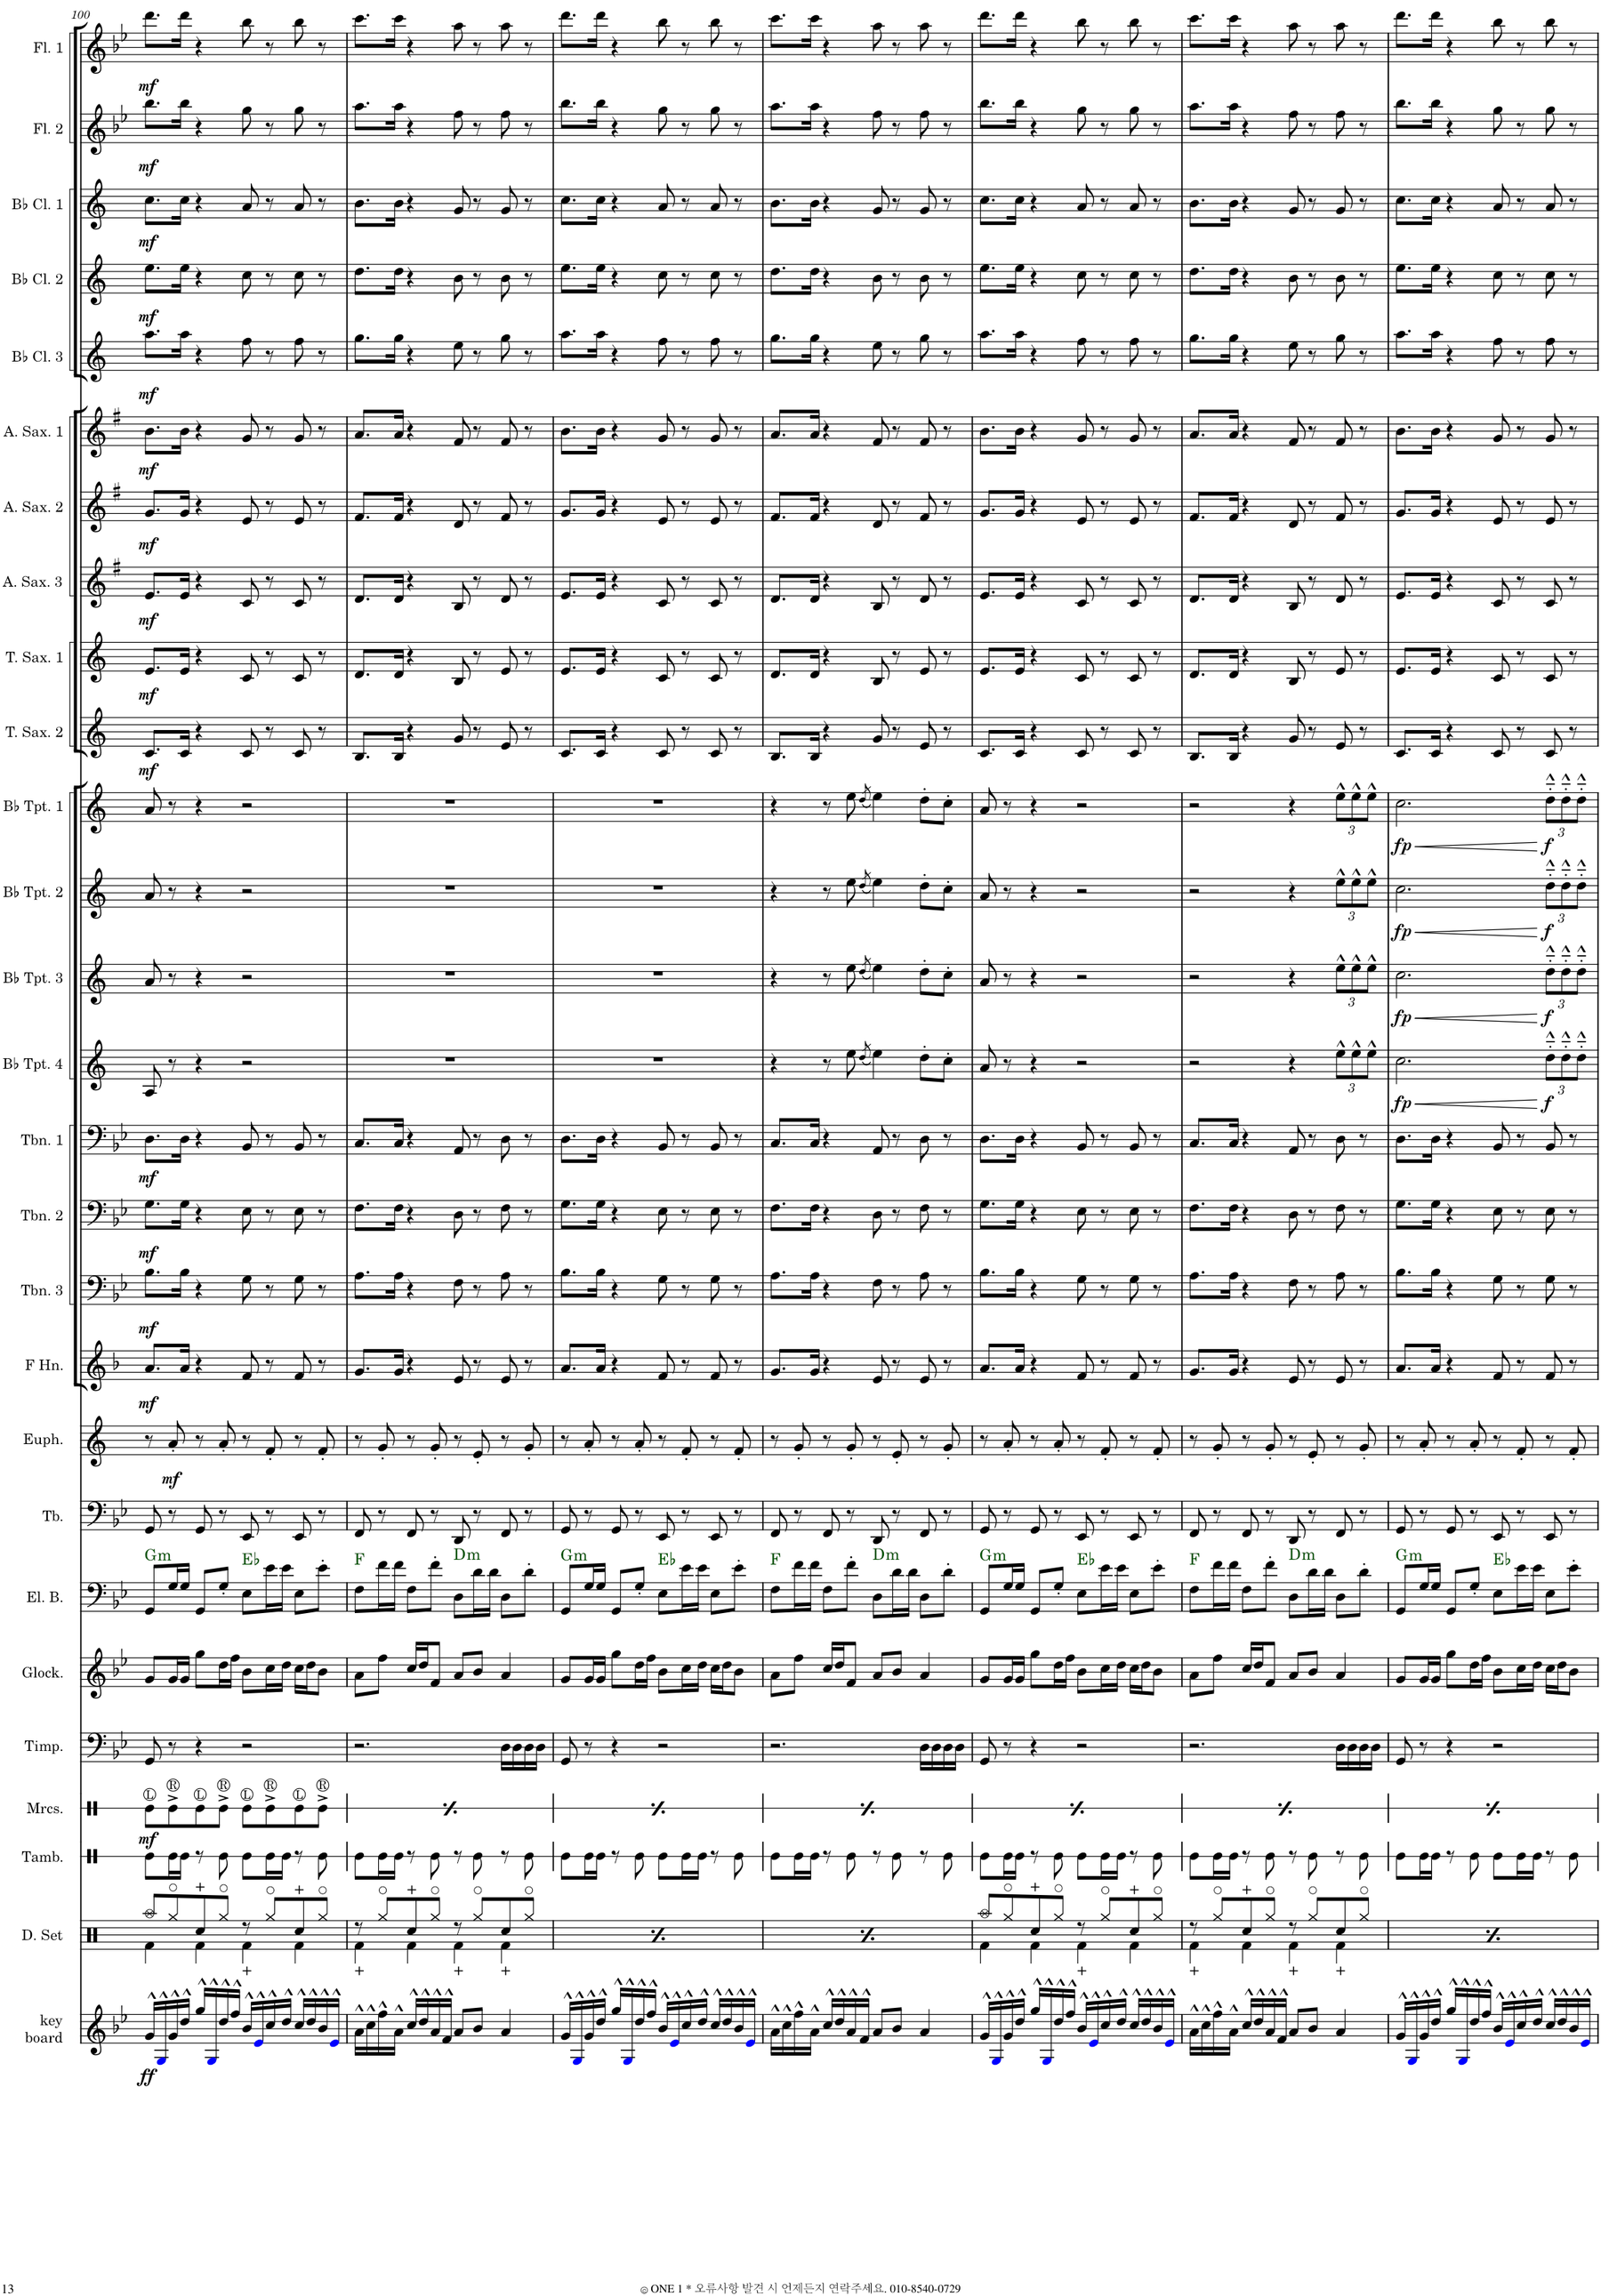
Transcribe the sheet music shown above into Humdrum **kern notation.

**kern	**dynam	**kern	**kern	**kern	**dynam	**kern	**kern	**kern	**harte	**kern	**harte	**kern	**kern	**dynam	**kern	**dynam	**kern	**dynam	**kern	**dynam	**kern	**dynam	**kern	**dynam	**kern	**dynam	**kern	**dynam	**kern	**dynam	**kern	**dynam	**kern	**dynam	**kern	**dynam	**kern	**dynam	**kern	**dynam	**kern	**dynam	**kern	**dynam	**kern	**dynam	**kern	**dynam	**kern	**dynam
*part28	*part28	*part27	*part26	*part25	*part25	*part24	*part23	*part22	*part22	*part21	*part21	*part20	*part19	*part19	*part18	*part18	*part17	*part17	*part16	*part16	*part15	*part15	*part14	*part14	*part13	*part13	*part12	*part12	*part11	*part11	*part10	*part10	*part9	*part9	*part8	*part8	*part7	*part7	*part6	*part6	*part5	*part5	*part4	*part4	*part3	*part3	*part2	*part2	*part1	*part1
*staff28	*staff28	*staff27	*staff26	*staff25	*staff25	*staff24	*staff23	*staff22	*	*staff21	*	*staff20	*staff19	*staff19	*staff18	*staff18	*staff17	*staff17	*staff16	*staff16	*staff15	*staff15	*staff14	*staff14	*staff13	*staff13	*staff12	*staff12	*staff11	*staff11	*staff10	*staff10	*staff9	*staff9	*staff8	*staff8	*staff7	*staff7	*staff6	*staff6	*staff5	*staff5	*staff4	*staff4	*staff3	*staff3	*staff2	*staff2	*staff1	*staff1
*I"키보드 (Synth.&amp; strings)	*	*I"드럼세트	*I"탬버린	*I"마라카스	*	*I"팀파니(in F,G,D)	*I"글로켄슈필	*I"베이스(타브)	*	*I"일렉트릭 베이스	*	*I"튜바 (표준기보)	*I"유포늄	*	*I"F 호른	*	*I"트롬본 3	*	*I"트롬본  2	*	*I"트롬본  1	*	*I"Bb 트럼펫 4	*	*I"Bb 트럼펫 3	*	*I"Bb 트럼펫 2	*	*I"Bb 트럼펫 1	*	*I"테너 색소폰 2	*	*I"테너 색소폰 1	*	*I"알토 색소폰 3	*	*I"알토 색소폰 2	*	*I"알토 색소폰 1	*	*I"Bb 클라리넷 3	*	*I"Bb 클라리넷 2	*	*I"Bb 클라리넷 1	*	*I"플루트 2	*	*I"플루트 1	*
!!LO:PB:g=z
*clefG2	*	*clefX	*clefX	*clefX	*	*clefF4	*clefG2	*	*	*clefF4	*	*clefF4	*clefG2	*	*clefG2	*	*clefF4	*	*clefF4	*	*clefF4	*	*clefG2	*	*clefG2	*	*clefG2	*	*clefG2	*	*clefG2	*	*clefG2	*	*clefG2	*	*clefG2	*	*clefG2	*	*clefG2	*	*clefG2	*	*clefG2	*	*clefG2	*	*clefG2	*
*	*	*	*	*	*	*	*Trd-14c-24	*Trd7c12	*	*Trd7c12	*	*	*Trd8c14	*	*Trd4c7	*	*	*	*	*	*	*	*Trd1c2	*	*Trd1c2	*	*Trd1c2	*	*Trd1c2	*	*Trd8c14	*	*Trd8c14	*	*Trd5c9	*	*Trd5c9	*	*Trd5c9	*	*Trd1c2	*	*Trd1c2	*	*Trd1c2	*	*	*	*	*
*k[b-e-]	*	*k[b-e-]	*k[]	*k[]	*	*k[b-e-]	*k[b-e-]	*k[b-e-]	*	*k[b-e-]	*	*k[b-e-]	*k[]	*	*k[b-]	*	*k[b-e-]	*	*k[b-e-]	*	*k[b-e-]	*	*k[]	*	*k[]	*	*k[]	*	*k[]	*	*k[]	*	*k[]	*	*k[f#]	*	*k[f#]	*	*k[f#]	*	*k[]	*	*k[]	*	*k[]	*	*k[b-e-]	*	*k[b-e-]	*
*M4/4	*	*M4/4	*M4/4	*M4/4	*	*M4/4	*M4/4	*M4/4	*	*M4/4	*	*M4/4	*M4/4	*	*M4/4	*	*M4/4	*	*M4/4	*	*M4/4	*	*M4/4	*	*M4/4	*	*M4/4	*	*M4/4	*	*M4/4	*	*M4/4	*	*M4/4	*	*M4/4	*	*M4/4	*	*M4/4	*	*M4/4	*	*M4/4	*	*M4/4	*	*M4/4	*
=100	=100	=100	=100	=100	=100	=100	=100	=100	=100	=100	=100	=100	=100	=100	=100	=100	=100	=100	=100	=100	=100	=100	=100	=100	=100	=100	=100	=100	=100	=100	=100	=100	=100	=100	=100	=100	=100	=100	=100	=100	=100	=100	=100	=100	=100	=100	=100	=100	=100	=100
*	*	*^	*	*	*	*	*	*	*	*	*	*	*	*	*	*	*	*	*	*	*	*	*	*	*	*	*	*	*	*	*	*	*	*	*	*	*	*	*	*	*	*	*	*	*	*	*	*	*	*
!	!LO:DY:b	!	!	!	!	!LO:DY:b	!	!	!	!LO:H:kt=m	!	!LO:H:kt=m	!	!	!	!	!LO:DY:b	!	!LO:DY:b	!	!LO:DY:b	!	!LO:DY:b	!	!	!	!	!	!	!	!	!	!LO:DY:b	!	!LO:DY:b	!	!LO:DY:b	!	!LO:DY:b	!	!LO:DY:b	!	!LO:DY:b	!	!LO:DY:b	!	!LO:DY:b	!	!LO:DY:b	!	!LO:DY:b
16g^^/LL	ff	8Raa/L	4Rf\	8Re\L	8Re\L	mf	8GG/	8g/L	8GG\L	G:min	8GG/L	G:min	8GG/	8r	.	8.a/L	mf	8.B-\L	mf	8.G\L	mf	8.D\L	mf	8A/	.	8a/	.	8a/	.	8a/	.	8.c/L	mf	8.e/L	mf	8.e/L	mf	8.g/L	mf	8.b\L	mf	8.aa\L	mf	8.ee\L	mf	8.cc\L	mf	8.bb-\L	mf	8.ddd\L	mf
16G^^i/	.	.	.	.	.	.	.	.	.	.	.	.	.	.	.	.	.	.	.	.	.	.	.	.	.	.	.	.	.	.	.	.	.	.	.	.	.	.	.	.	.	.	.	.	.	.	.	.	.	.	.
!	!	!	!	!	!	!	!	!	!	!	!	!	!	!	!LO:DY:b	!	!	!	!	!	!	!	!	!	!	!	!	!	!	!	!	!	!	!	!	!	!	!	!	!	!	!	!	!	!	!	!	!	!	!	!
16g^^/	.	8Rgg/	.	16Re\L	8Re^\	.	8r	16g/L	16G~'\L	.	16G'~/L	.	8r	8a'/	mf	.	.	.	.	.	.	.	.	8r	.	8r	.	8r	.	8r	.	.	.	.	.	.	.	.	.	.	.	.	.	.	.	.	.	.	.	.	.
16dd^^/JJ	.	.	.	16Re\JJ	.	.	.	16g/JJ	16G~'\JJ	.	16G'~/JJ	.	.	.	.	16a/Jk	.	16B-\Jk	.	16G\Jk	.	16D\Jk	.	.	.	.	.	.	.	.	.	16c/Jk	.	16e/Jk	.	16e/Jk	.	16g/Jk	.	16b\Jk	.	16aa\Jk	.	16ee\Jk	.	16cc\Jk	.	16bb-\Jk	.	16ddd\Jk	.
16gg^^/LL	.	8Rcc/	4Rf\	8r	8Re\	.	4r	8gg\L	8GG\L	.	8GG/L	.	8GG/	8r	.	4r	.	4r	.	4r	.	4r	.	4r	.	4r	.	4r	.	4r	.	4r	.	4r	.	4r	.	4r	.	4r	.	4r	.	4r	.	4r	.	4r	.	4r	.
16G^^i/	.	.	.	.	.	.	.	.	.	.	.	.	.	.	.	.	.	.	.	.	.	.	.	.	.	.	.	.	.	.	.	.	.	.	.	.	.	.	.	.	.	.	.	.	.	.	.	.	.	.	.
16dd^^/	.	8Rgg/J	.	8Re\	8Re^\J	.	.	16dd\L	8G~'\J	.	8G'~/J	.	8r	8a'/	.	.	.	.	.	.	.	.	.	.	.	.	.	.	.	.	.	.	.	.	.	.	.	.	.	.	.	.	.	.	.	.	.	.	.	.	.
16ff^^/JJ	.	.	.	.	.	.	.	16ff\JJ	.	.	.	.	.	.	.	.	.	.	.	.	.	.	.	.	.	.	.	.	.	.	.	.	.	.	.	.	.	.	.	.	.	.	.	.	.	.	.	.	.	.	.
16b-^^/LL	.	8r	4Rf\	8Re\L	8Re\L	.	2r	8b-\L	8E-\L	Eb:maj	8E-\L	Eb:maj	8EE-/	8r	.	8f/	.	8G\	.	8E-\	.	8BB-/	.	2r	.	2r	.	2r	.	2r	.	8c/	.	8c/	.	8c/	.	8e/	.	8g/	.	8ff\	.	8cc\	.	8a/	.	8gg\	.	8bb-\	.
16e-^^i/	.	.	.	.	.	.	.	.	.	.	.	.	.	.	.	.	.	.	.	.	.	.	.	.	.	.	.	.	.	.	.	.	.	.	.	.	.	.	.	.	.	.	.	.	.	.	.	.	.	.	.
16cc^^/	.	8Rgg/L	.	16Re\L	8Re^\	.	.	16cc\L	16e-~'\L	.	16e-'~\L	.	8r	8f'/	.	8r	.	8r	.	8r	.	8r	.	.	.	.	.	.	.	.	.	8r	.	8r	.	8r	.	8r	.	8r	.	8r	.	8r	.	8r	.	8r	.	8r	.
16dd^^/JJ	.	.	.	16Re\JJ	.	.	.	16dd\JJ	16e-~'\JJ	.	16e-'~\JJ	.	.	.	.	.	.	.	.	.	.	.	.	.	.	.	.	.	.	.	.	.	.	.	.	.	.	.	.	.	.	.	.	.	.	.	.	.	.	.	.
16cc^^/LL	.	8Rcc/	4Rf\	8r	8Re\	.	.	16cc\LL	8E-\L	.	8E-\L	.	8EE-/	8r	.	8f/	.	8G\	.	8E-\	.	8BB-/	.	.	.	.	.	.	.	.	.	8c/	.	8c/	.	8c/	.	8e/	.	8g/	.	8ff\	.	8cc\	.	8a/	.	8gg\	.	8bb-\	.
16dd^^/	.	.	.	.	.	.	.	16dd\J	.	.	.	.	.	.	.	.	.	.	.	.	.	.	.	.	.	.	.	.	.	.	.	.	.	.	.	.	.	.	.	.	.	.	.	.	.	.	.	.	.	.	.
16b-^^/	.	8Rgg/J	.	8Re\	8Re^\J	.	.	8b-\J	8e-~'\J	.	8e-'~\J	.	8r	8f'/	.	8r	.	8r	.	8r	.	8r	.	.	.	.	.	.	.	.	.	8r	.	8r	.	8r	.	8r	.	8r	.	8r	.	8r	.	8r	.	8r	.	8r	.
16e-^^i/JJ	.	.	.	.	.	.	.	.	.	.	.	.	.	.	.	.	.	.	.	.	.	.	.	.	.	.	.	.	.	.	.	.	.	.	.	.	.	.	.	.	.	.	.	.	.	.	.	.	.	.	.
=101	=101	=101	=101	=101	=101	=101	=101	=101	=101	=101	=101	=101	=101	=101	=101	=101	=101	=101	=101	=101	=101	=101	=101	=101	=101	=101	=101	=101	=101	=101	=101	=101	=101	=101	=101	=101	=101	=101	=101	=101	=101	=101	=101	=101	=101	=101	=101	=101	=101	=101	=101
!	!	!	!	!	!	!LO:DY:b	!	!	!	!	!	!	!	!	!	!	!	!	!	!	!	!	!	!	!	!	!	!	!	!	!	!	!	!	!	!	!	!	!	!	!	!	!	!	!	!	!	!	!	!	!
16a^^\LL	.	8r	4Rf\	8Re\L	8Re\L	mf	2.r	8a\L	8F\L	F:maj	8F\L	F:maj	8FF/	8r	.	8.g/L	.	8.A\L	.	8.F\L	.	8.C/L	.	1r	.	1r	.	1r	.	1r	.	8.B/L	.	8.d/L	.	8.d/L	.	8.f#/L	.	8.a/L	.	8.gg\L	.	8.dd\L	.	8.b\L	.	8.aa\L	.	8.ccc\L	.
16cc^^\	.	.	.	.	.	.	.	.	.	.	.	.	.	.	.	.	.	.	.	.	.	.	.	.	.	.	.	.	.	.	.	.	.	.	.	.	.	.	.	.	.	.	.	.	.	.	.	.	.	.	.
16ff^^\	.	8Rgg/L	.	16Re\L	8Re^\	.	.	8ff\J	16f~'\L	.	16f'~\L	.	8r	8g'/	.	.	.	.	.	.	.	.	.	.	.	.	.	.	.	.	.	.	.	.	.	.	.	.	.	.	.	.	.	.	.	.	.	.	.	.	.
16a^^\JJ	.	.	.	16Re\JJ	.	.	.	.	16f~'\JJ	.	16f'~\JJ	.	.	.	.	16g/Jk	.	16A\Jk	.	16F\Jk	.	16C/Jk	.	.	.	.	.	.	.	.	.	16B/Jk	.	16d/Jk	.	16d/Jk	.	16f#/Jk	.	16a/Jk	.	16gg\Jk	.	16dd\Jk	.	16b\Jk	.	16aa\Jk	.	16ccc\Jk	.
16cc^^/LL	.	8Rcc/	4Rf\	8r	8Re\	.	.	16cc/LL	8F\L	.	8F\L	.	8FF/	8r	.	4r	.	4r	.	4r	.	4r	.	.	.	.	.	.	.	.	.	4r	.	4r	.	4r	.	4r	.	4r	.	4r	.	4r	.	4r	.	4r	.	4r	.
16dd^^/	.	.	.	.	.	.	.	16dd/J	.	.	.	.	.	.	.	.	.	.	.	.	.	.	.	.	.	.	.	.	.	.	.	.	.	.	.	.	.	.	.	.	.	.	.	.	.	.	.	.	.	.	.
16a^^/	.	8Rgg/J	.	8Re\	8Re^\J	.	.	8f/J	8f~'\J	.	8f'~\J	.	8r	8g'/	.	.	.	.	.	.	.	.	.	.	.	.	.	.	.	.	.	.	.	.	.	.	.	.	.	.	.	.	.	.	.	.	.	.	.	.	.
16f^^/JJ	.	.	.	.	.	.	.	.	.	.	.	.	.	.	.	.	.	.	.	.	.	.	.	.	.	.	.	.	.	.	.	.	.	.	.	.	.	.	.	.	.	.	.	.	.	.	.	.	.	.	.
!	!	!	!	!	!	!	!	!	!	!LO:H:kt=m	!	!LO:H:kt=m	!	!	!	!	!	!	!	!	!	!	!	!	!	!	!	!	!	!	!	!	!	!	!	!	!	!	!	!	!	!	!	!	!	!	!	!	!	!	!
8a/L	.	8r	4Rf\	8r	8Re\L	.	.	8a/L	8D\L	D:min	8D\L	D:min	8DD/	8r	.	8e/	.	8F\	.	8D\	.	8AA/	.	.	.	.	.	.	.	.	.	8g/	.	8B/	.	8B/	.	8d/	.	8f#/	.	8ee\	.	8b\	.	8g/	.	8ff\	.	8aa\	.
8b-/J	.	8Rgg/L	.	8Re\	8Re^\	.	.	8b-/J	16d~'\L	.	16d'~\L	.	8r	8e'/	.	8r	.	8r	.	8r	.	8r	.	.	.	.	.	.	.	.	.	8r	.	8r	.	8r	.	8r	.	8r	.	8r	.	8r	.	8r	.	8r	.	8r	.
.	.	.	.	.	.	.	.	.	16d~'\JJ	.	16d'~\JJ	.	.	.	.	.	.	.	.	.	.	.	.	.	.	.	.	.	.	.	.	.	.	.	.	.	.	.	.	.	.	.	.	.	.	.	.	.	.	.	.
4a/	.	8Rcc/	4Rf\	8r	8Re\	.	16D\LL	4a/	8D\L	.	8D\L	.	8FF/	8r	.	8e/	.	8A\	.	8F\	.	8D\	.	.	.	.	.	.	.	.	.	8e/	.	8e/	.	8d/	.	8f#/	.	8f#/	.	8gg\	.	8b\	.	8g/	.	8ff\	.	8aa\	.
.	.	.	.	.	.	.	16D\	.	.	.	.	.	.	.	.	.	.	.	.	.	.	.	.	.	.	.	.	.	.	.	.	.	.	.	.	.	.	.	.	.	.	.	.	.	.	.	.	.	.	.	.
.	.	8Rgg/J	.	8Re\	8Re^\J	.	16D\	.	8d'\J	.	8d'\J	.	8r	8g'/	.	8r	.	8r	.	8r	.	8r	.	.	.	.	.	.	.	.	.	8r	.	8r	.	8r	.	8r	.	8r	.	8r	.	8r	.	8r	.	8r	.	8r	.
.	.	.	.	.	.	.	16D\JJ	.	.	.	.	.	.	.	.	.	.	.	.	.	.	.	.	.	.	.	.	.	.	.	.	.	.	.	.	.	.	.	.	.	.	.	.	.	.	.	.	.	.	.	.
=102	=102	=102	=102	=102	=102	=102	=102	=102	=102	=102	=102	=102	=102	=102	=102	=102	=102	=102	=102	=102	=102	=102	=102	=102	=102	=102	=102	=102	=102	=102	=102	=102	=102	=102	=102	=102	=102	=102	=102	=102	=102	=102	=102	=102	=102	=102	=102	=102	=102	=102	=102
!	!	!	!	!	!	!LO:DY:b	!	!	!	!LO:H:kt=m	!	!LO:H:kt=m	!	!	!	!	!	!	!	!	!	!	!	!	!	!	!	!	!	!	!	!	!	!	!	!	!	!	!	!	!	!	!	!	!	!	!	!	!	!	!
16g^^/LL	.	8r	4Rf\	8Re\L	8Re\L	mf	8GG/	8g/L	8GG\L	G:min	8GG/L	G:min	8GG/	8r	.	8.a/L	.	8.B-\L	.	8.G\L	.	8.D\L	.	1r	.	1r	.	1r	.	1r	.	8.c/L	.	8.e/L	.	8.e/L	.	8.g/L	.	8.b\L	.	8.aa\L	.	8.ee\L	.	8.cc\L	.	8.bb-\L	.	8.ddd\L	.
16G^^i/	.	.	.	.	.	.	.	.	.	.	.	.	.	.	.	.	.	.	.	.	.	.	.	.	.	.	.	.	.	.	.	.	.	.	.	.	.	.	.	.	.	.	.	.	.	.	.	.	.	.	.
16g^^/	.	8Rgg/L	.	16Re\L	8Re^\	.	8r	16g/L	16G~'\L	.	16G'~/L	.	8r	8a'/	.	.	.	.	.	.	.	.	.	.	.	.	.	.	.	.	.	.	.	.	.	.	.	.	.	.	.	.	.	.	.	.	.	.	.	.	.
16dd^^/JJ	.	.	.	16Re\JJ	.	.	.	16g/JJ	16G~'\JJ	.	16G'~/JJ	.	.	.	.	16a/Jk	.	16B-\Jk	.	16G\Jk	.	16D\Jk	.	.	.	.	.	.	.	.	.	16c/Jk	.	16e/Jk	.	16e/Jk	.	16g/Jk	.	16b\Jk	.	16aa\Jk	.	16ee\Jk	.	16cc\Jk	.	16bb-\Jk	.	16ddd\Jk	.
16gg^^/LL	.	8Rcc/	4Rf\	8r	8Re\	.	4r	8gg\L	8GG\L	.	8GG/L	.	8GG/	8r	.	4r	.	4r	.	4r	.	4r	.	.	.	.	.	.	.	.	.	4r	.	4r	.	4r	.	4r	.	4r	.	4r	.	4r	.	4r	.	4r	.	4r	.
16G^^i/	.	.	.	.	.	.	.	.	.	.	.	.	.	.	.	.	.	.	.	.	.	.	.	.	.	.	.	.	.	.	.	.	.	.	.	.	.	.	.	.	.	.	.	.	.	.	.	.	.	.	.
16dd^^/	.	8Rgg/J	.	8Re\	8Re^\J	.	.	16dd\L	8G~'\J	.	8G'~/J	.	8r	8a'/	.	.	.	.	.	.	.	.	.	.	.	.	.	.	.	.	.	.	.	.	.	.	.	.	.	.	.	.	.	.	.	.	.	.	.	.	.
16ff^^/JJ	.	.	.	.	.	.	.	16ff\JJ	.	.	.	.	.	.	.	.	.	.	.	.	.	.	.	.	.	.	.	.	.	.	.	.	.	.	.	.	.	.	.	.	.	.	.	.	.	.	.	.	.	.	.
16b-^^/LL	.	8r	4Rf\	8Re\L	8Re\L	.	2r	8b-\L	8E-\L	Eb:maj	8E-\L	Eb:maj	8EE-/	8r	.	8f/	.	8G\	.	8E-\	.	8BB-/	.	.	.	.	.	.	.	.	.	8c/	.	8c/	.	8c/	.	8e/	.	8g/	.	8ff\	.	8cc\	.	8a/	.	8gg\	.	8bb-\	.
16e-^^i/	.	.	.	.	.	.	.	.	.	.	.	.	.	.	.	.	.	.	.	.	.	.	.	.	.	.	.	.	.	.	.	.	.	.	.	.	.	.	.	.	.	.	.	.	.	.	.	.	.	.	.
16cc^^/	.	8Rgg/L	.	16Re\L	8Re^\	.	.	16cc\L	16e-~'\L	.	16e-'~\L	.	8r	8f'/	.	8r	.	8r	.	8r	.	8r	.	.	.	.	.	.	.	.	.	8r	.	8r	.	8r	.	8r	.	8r	.	8r	.	8r	.	8r	.	8r	.	8r	.
16dd^^/JJ	.	.	.	16Re\JJ	.	.	.	16dd\JJ	16e-~'\JJ	.	16e-'~\JJ	.	.	.	.	.	.	.	.	.	.	.	.	.	.	.	.	.	.	.	.	.	.	.	.	.	.	.	.	.	.	.	.	.	.	.	.	.	.	.	.
16cc^^/LL	.	8Rcc/	4Rf\	8r	8Re\	.	.	16cc\LL	8E-\L	.	8E-\L	.	8EE-/	8r	.	8f/	.	8G\	.	8E-\	.	8BB-/	.	.	.	.	.	.	.	.	.	8c/	.	8c/	.	8c/	.	8e/	.	8g/	.	8ff\	.	8cc\	.	8a/	.	8gg\	.	8bb-\	.
16dd^^/	.	.	.	.	.	.	.	16dd\J	.	.	.	.	.	.	.	.	.	.	.	.	.	.	.	.	.	.	.	.	.	.	.	.	.	.	.	.	.	.	.	.	.	.	.	.	.	.	.	.	.	.	.
16b-^^/	.	8Rgg/J	.	8Re\	8Re^\J	.	.	8b-\J	8e-~'\J	.	8e-'~\J	.	8r	8f'/	.	8r	.	8r	.	8r	.	8r	.	.	.	.	.	.	.	.	.	8r	.	8r	.	8r	.	8r	.	8r	.	8r	.	8r	.	8r	.	8r	.	8r	.
16e-^^i/JJ	.	.	.	.	.	.	.	.	.	.	.	.	.	.	.	.	.	.	.	.	.	.	.	.	.	.	.	.	.	.	.	.	.	.	.	.	.	.	.	.	.	.	.	.	.	.	.	.	.	.	.
=103	=103	=103	=103	=103	=103	=103	=103	=103	=103	=103	=103	=103	=103	=103	=103	=103	=103	=103	=103	=103	=103	=103	=103	=103	=103	=103	=103	=103	=103	=103	=103	=103	=103	=103	=103	=103	=103	=103	=103	=103	=103	=103	=103	=103	=103	=103	=103	=103	=103	=103	=103
!	!	!	!	!	!	!LO:DY:b	!	!	!	!	!	!	!	!	!	!	!	!	!	!	!	!	!	!	!	!	!	!	!	!	!	!	!	!	!	!	!	!	!	!	!	!	!	!	!	!	!	!	!	!	!
16a^^\LL	.	8r	4Rf\	8Re\L	8Re\L	mf	2.r	8a\L	8F\L	F:maj	8F\L	F:maj	8FF/	8r	.	8.g/L	.	8.A\L	.	8.F\L	.	8.C/L	.	4r	.	4r	.	4r	.	4r	.	8.B/L	.	8.d/L	.	8.d/L	.	8.f#/L	.	8.a/L	.	8.gg\L	.	8.dd\L	.	8.b\L	.	8.aa\L	.	8.ccc\L	.
16cc^^\	.	.	.	.	.	.	.	.	.	.	.	.	.	.	.	.	.	.	.	.	.	.	.	.	.	.	.	.	.	.	.	.	.	.	.	.	.	.	.	.	.	.	.	.	.	.	.	.	.	.	.
16ff^^\	.	8Rgg/L	.	16Re\L	8Re^\	.	.	8ff\J	16f~'\L	.	16f'~\L	.	8r	8g'/	.	.	.	.	.	.	.	.	.	.	.	.	.	.	.	.	.	.	.	.	.	.	.	.	.	.	.	.	.	.	.	.	.	.	.	.	.
16a^^\JJ	.	.	.	16Re\JJ	.	.	.	.	16f~'\JJ	.	16f'~\JJ	.	.	.	.	16g/Jk	.	16A\Jk	.	16F\Jk	.	16C/Jk	.	.	.	.	.	.	.	.	.	16B/Jk	.	16d/Jk	.	16d/Jk	.	16f#/Jk	.	16a/Jk	.	16gg\Jk	.	16dd\Jk	.	16b\Jk	.	16aa\Jk	.	16ccc\Jk	.
16cc^^/LL	.	8Rcc/	4Rf\	8r	8Re\	.	.	16cc/LL	8F\L	.	8F\L	.	8FF/	8r	.	4r	.	4r	.	4r	.	4r	.	8r	.	8r	.	8r	.	8r	.	4r	.	4r	.	4r	.	4r	.	4r	.	4r	.	4r	.	4r	.	4r	.	4r	.
16dd^^/	.	.	.	.	.	.	.	16dd/J	.	.	.	.	.	.	.	.	.	.	.	.	.	.	.	.	.	.	.	.	.	.	.	.	.	.	.	.	.	.	.	.	.	.	.	.	.	.	.	.	.	.	.
16a^^/	.	8Rgg/J	.	8Re\	8Re^\J	.	.	8f/J	8f~'\J	.	8f'~\J	.	8r	8g'/	.	.	.	.	.	.	.	.	.	8ee\	.	8ee\	.	8ee\	.	8ee\	.	.	.	.	.	.	.	.	.	.	.	.	.	.	.	.	.	.	.	.	.
16f^^/JJ	.	.	.	.	.	.	.	.	.	.	.	.	.	.	.	.	.	.	.	.	.	.	.	.	.	.	.	.	.	.	.	.	.	.	.	.	.	.	.	.	.	.	.	.	.	.	.	.	.	.	.
.	.	.	.	.	.	.	.	.	.	.	.	.	.	.	.	.	.	.	.	.	.	.	.	(8qdd/	.	(8qdd/	.	(8qdd/	.	(8qdd/	.	.	.	.	.	.	.	.	.	.	.	.	.	.	.	.	.	.	.	.	.
!	!	!	!	!	!	!	!	!	!	!LO:H:kt=m	!	!LO:H:kt=m	!	!	!	!	!	!	!	!	!	!	!	!	!	!	!	!	!	!	!	!	!	!	!	!	!	!	!	!	!	!	!	!	!	!	!	!	!	!	!
8a/L	.	8r	4Rf\	8r	8Re\L	.	.	8a/L	8D\L	D:min	8D\L	D:min	8DD/	8r	.	8e/	.	8F\	.	8D\	.	8AA/	.	4ee\)	.	4ee\)	.	4ee\)	.	4ee\)	.	8g/	.	8B/	.	8B/	.	8d/	.	8f#/	.	8ee\	.	8b\	.	8g/	.	8ff\	.	8aa\	.
8b-/J	.	8Rgg/L	.	8Re\	8Re^\	.	.	8b-/J	16d~'\L	.	16d'~\L	.	8r	8e'/	.	8r	.	8r	.	8r	.	8r	.	.	.	.	.	.	.	.	.	8r	.	8r	.	8r	.	8r	.	8r	.	8r	.	8r	.	8r	.	8r	.	8r	.
.	.	.	.	.	.	.	.	.	16d~'\JJ	.	16d'~\JJ	.	.	.	.	.	.	.	.	.	.	.	.	.	.	.	.	.	.	.	.	.	.	.	.	.	.	.	.	.	.	.	.	.	.	.	.	.	.	.	.
4a/	.	8Rcc/	4Rf\	8r	8Re\	.	16D\LL	4a/	8D\L	.	8D\L	.	8FF/	8r	.	8e/	.	8A\	.	8F\	.	8D\	.	8dd'\L	.	8dd'\L	.	8dd'\L	.	8dd'\L	.	8e/	.	8e/	.	8d/	.	8f#/	.	8f#/	.	8gg\	.	8b\	.	8g/	.	8ff\	.	8aa\	.
.	.	.	.	.	.	.	16D\	.	.	.	.	.	.	.	.	.	.	.	.	.	.	.	.	.	.	.	.	.	.	.	.	.	.	.	.	.	.	.	.	.	.	.	.	.	.	.	.	.	.	.	.
.	.	8Rgg/J	.	8Re\	8Re^\J	.	16D\	.	8d'\J	.	8d'\J	.	8r	8g'/	.	8r	.	8r	.	8r	.	8r	.	8cc'\J	.	8cc'\J	.	8cc'\J	.	8cc'\J	.	8r	.	8r	.	8r	.	8r	.	8r	.	8r	.	8r	.	8r	.	8r	.	8r	.
.	.	.	.	.	.	.	16D\JJ	.	.	.	.	.	.	.	.	.	.	.	.	.	.	.	.	.	.	.	.	.	.	.	.	.	.	.	.	.	.	.	.	.	.	.	.	.	.	.	.	.	.	.	.
=104	=104	=104	=104	=104	=104	=104	=104	=104	=104	=104	=104	=104	=104	=104	=104	=104	=104	=104	=104	=104	=104	=104	=104	=104	=104	=104	=104	=104	=104	=104	=104	=104	=104	=104	=104	=104	=104	=104	=104	=104	=104	=104	=104	=104	=104	=104	=104	=104	=104	=104	=104
!	!	!	!	!	!	!LO:DY:b	!	!	!	!LO:H:kt=m	!	!LO:H:kt=m	!	!	!	!	!	!	!	!	!	!	!	!	!	!	!	!	!	!	!	!	!	!	!	!	!	!	!	!	!	!	!	!	!	!	!	!	!	!	!
16g^^/LL	.	8Raa/L	4Rf\	8Re\L	8Re\L	mf	8GG/	8g/L	8GG\L	G:min	8GG/L	G:min	8GG/	8r	.	8.a/L	.	8.B-\L	.	8.G\L	.	8.D\L	.	8a/	.	8a/	.	8a/	.	8a/	.	8.c/L	.	8.e/L	.	8.e/L	.	8.g/L	.	8.b\L	.	8.aa\L	.	8.ee\L	.	8.cc\L	.	8.bb-\L	.	8.ddd\L	.
16G^^i/	.	.	.	.	.	.	.	.	.	.	.	.	.	.	.	.	.	.	.	.	.	.	.	.	.	.	.	.	.	.	.	.	.	.	.	.	.	.	.	.	.	.	.	.	.	.	.	.	.	.	.
16g^^/	.	8Rgg/	.	16Re\L	8Re^\	.	8r	16g/L	16G~'\L	.	16G'~/L	.	8r	8a'/	.	.	.	.	.	.	.	.	.	8r	.	8r	.	8r	.	8r	.	.	.	.	.	.	.	.	.	.	.	.	.	.	.	.	.	.	.	.	.
16dd^^/JJ	.	.	.	16Re\JJ	.	.	.	16g/JJ	16G~'\JJ	.	16G'~/JJ	.	.	.	.	16a/Jk	.	16B-\Jk	.	16G\Jk	.	16D\Jk	.	.	.	.	.	.	.	.	.	16c/Jk	.	16e/Jk	.	16e/Jk	.	16g/Jk	.	16b\Jk	.	16aa\Jk	.	16ee\Jk	.	16cc\Jk	.	16bb-\Jk	.	16ddd\Jk	.
16gg^^/LL	.	8Rcc/	4Rf\	8r	8Re\	.	4r	8gg\L	8GG\L	.	8GG/L	.	8GG/	8r	.	4r	.	4r	.	4r	.	4r	.	4r	.	4r	.	4r	.	4r	.	4r	.	4r	.	4r	.	4r	.	4r	.	4r	.	4r	.	4r	.	4r	.	4r	.
16G^^i/	.	.	.	.	.	.	.	.	.	.	.	.	.	.	.	.	.	.	.	.	.	.	.	.	.	.	.	.	.	.	.	.	.	.	.	.	.	.	.	.	.	.	.	.	.	.	.	.	.	.	.
16dd^^/	.	8Rgg/J	.	8Re\	8Re^\J	.	.	16dd\L	8G~'\J	.	8G'~/J	.	8r	8a'/	.	.	.	.	.	.	.	.	.	.	.	.	.	.	.	.	.	.	.	.	.	.	.	.	.	.	.	.	.	.	.	.	.	.	.	.	.
16ff^^/JJ	.	.	.	.	.	.	.	16ff\JJ	.	.	.	.	.	.	.	.	.	.	.	.	.	.	.	.	.	.	.	.	.	.	.	.	.	.	.	.	.	.	.	.	.	.	.	.	.	.	.	.	.	.	.
16b-^^/LL	.	8r	4Rf\	8Re\L	8Re\L	.	2r	8b-\L	8E-\L	Eb:maj	8E-\L	Eb:maj	8EE-/	8r	.	8f/	.	8G\	.	8E-\	.	8BB-/	.	2r	.	2r	.	2r	.	2r	.	8c/	.	8c/	.	8c/	.	8e/	.	8g/	.	8ff\	.	8cc\	.	8a/	.	8gg\	.	8bb-\	.
16e-^^i/	.	.	.	.	.	.	.	.	.	.	.	.	.	.	.	.	.	.	.	.	.	.	.	.	.	.	.	.	.	.	.	.	.	.	.	.	.	.	.	.	.	.	.	.	.	.	.	.	.	.	.
16cc^^/	.	8Rgg/L	.	16Re\L	8Re^\	.	.	16cc\L	16e-~'\L	.	16e-'~\L	.	8r	8f'/	.	8r	.	8r	.	8r	.	8r	.	.	.	.	.	.	.	.	.	8r	.	8r	.	8r	.	8r	.	8r	.	8r	.	8r	.	8r	.	8r	.	8r	.
16dd^^/JJ	.	.	.	16Re\JJ	.	.	.	16dd\JJ	16e-~'\JJ	.	16e-'~\JJ	.	.	.	.	.	.	.	.	.	.	.	.	.	.	.	.	.	.	.	.	.	.	.	.	.	.	.	.	.	.	.	.	.	.	.	.	.	.	.	.
16cc^^/LL	.	8Rcc/	4Rf\	8r	8Re\	.	.	16cc\LL	8E-\L	.	8E-\L	.	8EE-/	8r	.	8f/	.	8G\	.	8E-\	.	8BB-/	.	.	.	.	.	.	.	.	.	8c/	.	8c/	.	8c/	.	8e/	.	8g/	.	8ff\	.	8cc\	.	8a/	.	8gg\	.	8bb-\	.
16dd^^/	.	.	.	.	.	.	.	16dd\J	.	.	.	.	.	.	.	.	.	.	.	.	.	.	.	.	.	.	.	.	.	.	.	.	.	.	.	.	.	.	.	.	.	.	.	.	.	.	.	.	.	.	.
16b-^^/	.	8Rgg/J	.	8Re\	8Re^\J	.	.	8b-\J	8e-~'\J	.	8e-'~\J	.	8r	8f'/	.	8r	.	8r	.	8r	.	8r	.	.	.	.	.	.	.	.	.	8r	.	8r	.	8r	.	8r	.	8r	.	8r	.	8r	.	8r	.	8r	.	8r	.
16e-^^i/JJ	.	.	.	.	.	.	.	.	.	.	.	.	.	.	.	.	.	.	.	.	.	.	.	.	.	.	.	.	.	.	.	.	.	.	.	.	.	.	.	.	.	.	.	.	.	.	.	.	.	.	.
=105	=105	=105	=105	=105	=105	=105	=105	=105	=105	=105	=105	=105	=105	=105	=105	=105	=105	=105	=105	=105	=105	=105	=105	=105	=105	=105	=105	=105	=105	=105	=105	=105	=105	=105	=105	=105	=105	=105	=105	=105	=105	=105	=105	=105	=105	=105	=105	=105	=105	=105	=105
!	!	!	!	!	!	!LO:DY:b	!	!	!	!	!	!	!	!	!	!	!	!	!	!	!	!	!	!	!	!	!	!	!	!	!	!	!	!	!	!	!	!	!	!	!	!	!	!	!	!	!	!	!	!	!
16a^^\LL	.	8r	4Rf\	8Re\L	8Re\L	mf	2.r	8a\L	8F\L	F:maj	8F\L	F:maj	8FF/	8r	.	8.g/L	.	8.A\L	.	8.F\L	.	8.C/L	.	2r	.	2r	.	2r	.	2r	.	8.B/L	.	8.d/L	.	8.d/L	.	8.f#/L	.	8.a/L	.	8.gg\L	.	8.dd\L	.	8.b\L	.	8.aa\L	.	8.ccc\L	.
16cc^^\	.	.	.	.	.	.	.	.	.	.	.	.	.	.	.	.	.	.	.	.	.	.	.	.	.	.	.	.	.	.	.	.	.	.	.	.	.	.	.	.	.	.	.	.	.	.	.	.	.	.	.
16ff^^\	.	8Rgg/L	.	16Re\L	8Re^\	.	.	8ff\J	16f~'\L	.	16f'~\L	.	8r	8g'/	.	.	.	.	.	.	.	.	.	.	.	.	.	.	.	.	.	.	.	.	.	.	.	.	.	.	.	.	.	.	.	.	.	.	.	.	.
16a^^\JJ	.	.	.	16Re\JJ	.	.	.	.	16f~'\JJ	.	16f'~\JJ	.	.	.	.	16g/Jk	.	16A\Jk	.	16F\Jk	.	16C/Jk	.	.	.	.	.	.	.	.	.	16B/Jk	.	16d/Jk	.	16d/Jk	.	16f#/Jk	.	16a/Jk	.	16gg\Jk	.	16dd\Jk	.	16b\Jk	.	16aa\Jk	.	16ccc\Jk	.
16cc^^/LL	.	8Rcc/	4Rf\	8r	8Re\	.	.	16cc/LL	8F\L	.	8F\L	.	8FF/	8r	.	4r	.	4r	.	4r	.	4r	.	.	.	.	.	.	.	.	.	4r	.	4r	.	4r	.	4r	.	4r	.	4r	.	4r	.	4r	.	4r	.	4r	.
16dd^^/	.	.	.	.	.	.	.	16dd/J	.	.	.	.	.	.	.	.	.	.	.	.	.	.	.	.	.	.	.	.	.	.	.	.	.	.	.	.	.	.	.	.	.	.	.	.	.	.	.	.	.	.	.
16a^^/	.	8Rgg/J	.	8Re\	8Re^\J	.	.	8f/J	8f~'\J	.	8f'~\J	.	8r	8g'/	.	.	.	.	.	.	.	.	.	.	.	.	.	.	.	.	.	.	.	.	.	.	.	.	.	.	.	.	.	.	.	.	.	.	.	.	.
16f^^/JJ	.	.	.	.	.	.	.	.	.	.	.	.	.	.	.	.	.	.	.	.	.	.	.	.	.	.	.	.	.	.	.	.	.	.	.	.	.	.	.	.	.	.	.	.	.	.	.	.	.	.	.
!	!	!	!	!	!	!	!	!	!	!LO:H:kt=m	!	!LO:H:kt=m	!	!	!	!	!	!	!	!	!	!	!	!	!	!	!	!	!	!	!	!	!	!	!	!	!	!	!	!	!	!	!	!	!	!	!	!	!	!	!
8a/L	.	8r	4Rf\	8r	8Re\L	.	.	8a/L	8D\L	D:min	8D\L	D:min	8DD/	8r	.	8e/	.	8F\	.	8D\	.	8AA/	.	4r	.	4r	.	4r	.	4r	.	8g/	.	8B/	.	8B/	.	8d/	.	8f#/	.	8ee\	.	8b\	.	8g/	.	8ff\	.	8aa\	.
8b-/J	.	8Rgg/L	.	8Re\	8Re^\	.	.	8b-/J	16d~'\L	.	16d'~\L	.	8r	8e'/	.	8r	.	8r	.	8r	.	8r	.	.	.	.	.	.	.	.	.	8r	.	8r	.	8r	.	8r	.	8r	.	8r	.	8r	.	8r	.	8r	.	8r	.
.	.	.	.	.	.	.	.	.	16d~'\JJ	.	16d'~\JJ	.	.	.	.	.	.	.	.	.	.	.	.	.	.	.	.	.	.	.	.	.	.	.	.	.	.	.	.	.	.	.	.	.	.	.	.	.	.	.	.
*	*	*	*	*	*	*	*	*	*	*	*	*	*	*	*	*	*	*	*	*	*	*	*	*Xbrackettup	*	*Xbrackettup	*	*Xbrackettup	*	*Xbrackettup	*	*	*	*	*	*	*	*	*	*	*	*	*	*	*	*	*	*	*	*	*
4a/	.	8Rcc/	4Rf\	8r	8Re\	.	16D\LL	4a/	8D\L	.	8D\L	.	8FF/	8r	.	8e/	.	8A\	.	8F\	.	8D\	.	12ee'~^^\L	.	12ee'~^^\L	.	12ee'~^^\L	.	12ee'~^^\L	.	8e/	.	8e/	.	8d/	.	8f#/	.	8f#/	.	8gg\	.	8b\	.	8g/	.	8ff\	.	8aa\	.
.	.	.	.	.	.	.	16D\	.	.	.	.	.	.	.	.	.	.	.	.	.	.	.	.	.	.	.	.	.	.	.	.	.	.	.	.	.	.	.	.	.	.	.	.	.	.	.	.	.	.	.	.
.	.	.	.	.	.	.	.	.	.	.	.	.	.	.	.	.	.	.	.	.	.	.	.	12ee'~^^\	.	12ee'~^^\	.	12ee'~^^\	.	12ee'~^^\	.	.	.	.	.	.	.	.	.	.	.	.	.	.	.	.	.	.	.	.	.
.	.	8Rgg/J	.	8Re\	8Re^\J	.	16D\	.	8d'\J	.	8d'\J	.	8r	8g'/	.	8r	.	8r	.	8r	.	8r	.	.	.	.	.	.	.	.	.	8r	.	8r	.	8r	.	8r	.	8r	.	8r	.	8r	.	8r	.	8r	.	8r	.
.	.	.	.	.	.	.	.	.	.	.	.	.	.	.	.	.	.	.	.	.	.	.	.	12ee'~^^\J	.	12ee'~^^\J	.	12ee'~^^\J	.	12ee'~^^\J	.	.	.	.	.	.	.	.	.	.	.	.	.	.	.	.	.	.	.	.	.
.	.	.	.	.	.	.	16D\JJ	.	.	.	.	.	.	.	.	.	.	.	.	.	.	.	.	.	.	.	.	.	.	.	.	.	.	.	.	.	.	.	.	.	.	.	.	.	.	.	.	.	.	.	.
=106	=106	=106	=106	=106	=106	=106	=106	=106	=106	=106	=106	=106	=106	=106	=106	=106	=106	=106	=106	=106	=106	=106	=106	=106	=106	=106	=106	=106	=106	=106	=106	=106	=106	=106	=106	=106	=106	=106	=106	=106	=106	=106	=106	=106	=106	=106	=106	=106	=106	=106	=106
!	!	!	!	!	!	!LO:DY:b	!	!	!	!	!	!	!	!	!	!	!	!	!	!	!	!	!	!	!LO:HP:b	!	!LO:HP:b	!	!LO:HP:b	!	!LO:HP:b	!	!	!	!	!	!	!	!	!	!	!	!	!	!	!	!	!	!	!	!
!	!	!	!	!	!	!	!	!	!	!LO:H:kt=m	!	!LO:H:kt=m	!	!	!	!	!	!	!	!	!	!	!	!	!LO:DY:n=1:b	!	!LO:DY:n=1:b	!	!LO:DY:n=1:b	!	!LO:DY:n=1:b	!	!	!	!	!	!	!	!	!	!	!	!	!	!	!	!	!	!	!	!
16g^^/LL	.	8r	4Rf\	8Re\L	8Re\L	mf	8GG/	8g/L	8GG\L	G:min	8GG/L	G:min	8GG/	8r	.	8.a/L	.	8.B-\L	.	8.G\L	.	8.D\L	.	2.cc\	< fp	2.cc\	< fp	2.cc\	< fp	2.cc\	< fp	8.c/L	.	8.e/L	.	8.e/L	.	8.g/L	.	8.b\L	.	8.aa\L	.	8.ee\L	.	8.cc\L	.	8.bb-\L	.	8.ddd\L	.
16G^^i/	.	.	.	.	.	.	.	.	.	.	.	.	.	.	.	.	.	.	.	.	.	.	.	.	.	.	.	.	.	.	.	.	.	.	.	.	.	.	.	.	.	.	.	.	.	.	.	.	.	.	.
16g^^/	.	8Rgg/L	.	16Re\L	8Re^\	.	8r	16g/L	16G~'\L	.	16G'~/L	.	8r	8a'/	.	.	.	.	.	.	.	.	.	.	.	.	.	.	.	.	.	.	.	.	.	.	.	.	.	.	.	.	.	.	.	.	.	.	.	.	.
16dd^^/JJ	.	.	.	16Re\JJ	.	.	.	16g/JJ	16G~'\JJ	.	16G'~/JJ	.	.	.	.	16a/Jk	.	16B-\Jk	.	16G\Jk	.	16D\Jk	.	.	.	.	.	.	.	.	.	16c/Jk	.	16e/Jk	.	16e/Jk	.	16g/Jk	.	16b\Jk	.	16aa\Jk	.	16ee\Jk	.	16cc\Jk	.	16bb-\Jk	.	16ddd\Jk	.
16gg^^/LL	.	8Rcc/	4Rf\	8r	8Re\	.	4r	8gg\L	8GG\L	.	8GG/L	.	8GG/	8r	.	4r	.	4r	.	4r	.	4r	.	.	.	.	.	.	.	.	.	4r	.	4r	.	4r	.	4r	.	4r	.	4r	.	4r	.	4r	.	4r	.	4r	.
16G^^i/	.	.	.	.	.	.	.	.	.	.	.	.	.	.	.	.	.	.	.	.	.	.	.	.	.	.	.	.	.	.	.	.	.	.	.	.	.	.	.	.	.	.	.	.	.	.	.	.	.	.	.
16dd^^/	.	8Rgg/J	.	8Re\	8Re^\J	.	.	16dd\L	8G~'\J	.	8G'~/J	.	8r	8a'/	.	.	.	.	.	.	.	.	.	.	.	.	.	.	.	.	.	.	.	.	.	.	.	.	.	.	.	.	.	.	.	.	.	.	.	.	.
16ff^^/JJ	.	.	.	.	.	.	.	16ff\JJ	.	.	.	.	.	.	.	.	.	.	.	.	.	.	.	.	.	.	.	.	.	.	.	.	.	.	.	.	.	.	.	.	.	.	.	.	.	.	.	.	.	.	.
16b-^^/LL	.	8r	4Rf\	8Re\L	8Re\L	.	2r	8b-\L	8E-\L	Eb:maj	8E-\L	Eb:maj	8EE-/	8r	.	8f/	.	8G\	.	8E-\	.	8BB-/	.	.	.	.	.	.	.	.	.	8c/	.	8c/	.	8c/	.	8e/	.	8g/	.	8ff\	.	8cc\	.	8a/	.	8gg\	.	8bb-\	.
16e-^^i/	.	.	.	.	.	.	.	.	.	.	.	.	.	.	.	.	.	.	.	.	.	.	.	.	.	.	.	.	.	.	.	.	.	.	.	.	.	.	.	.	.	.	.	.	.	.	.	.	.	.	.
16cc^^/	.	8Rgg/L	.	16Re\L	8Re^\	.	.	16cc\L	16e-~'\L	.	16e-'~\L	.	8r	8f'/	.	8r	.	8r	.	8r	.	8r	.	.	.	.	.	.	.	.	.	8r	.	8r	.	8r	.	8r	.	8r	.	8r	.	8r	.	8r	.	8r	.	8r	.
16dd^^/JJ	.	.	.	16Re\JJ	.	.	.	16dd\JJ	16e-~'\JJ	.	16e-'~\JJ	.	.	.	.	.	.	.	.	.	.	.	.	.	.	.	.	.	.	.	.	.	.	.	.	.	.	.	.	.	.	.	.	.	.	.	.	.	.	.	.
!	!	!	!	!	!	!	!	!	!	!	!	!	!	!	!	!	!	!	!	!	!	!	!	!	!LO:DY:n=2:b	!	!LO:DY:n=2:b	!	!LO:DY:n=2:b	!	!LO:DY:n=2:b	!	!	!	!	!	!	!	!	!	!	!	!	!	!	!	!	!	!	!	!
16cc^^/LL	.	8Rcc/	4Rf\	8r	8Re\	.	.	16cc\LL	8E-\L	.	8E-\L	.	8EE-/	8r	.	8f/	.	8G\	.	8E-\	.	8BB-/	.	12dd'~^^\L	[ f	12dd'~^^\L	[ f	12dd'~^^\L	[ f	12dd'~^^\L	[ f	8c/	.	8c/	.	8c/	.	8e/	.	8g/	.	8ff\	.	8cc\	.	8a/	.	8gg\	.	8bb-\	.
16dd^^/	.	.	.	.	.	.	.	16dd\J	.	.	.	.	.	.	.	.	.	.	.	.	.	.	.	.	.	.	.	.	.	.	.	.	.	.	.	.	.	.	.	.	.	.	.	.	.	.	.	.	.	.	.
.	.	.	.	.	.	.	.	.	.	.	.	.	.	.	.	.	.	.	.	.	.	.	.	12dd'~^^\	.	12dd'~^^\	.	12dd'~^^\	.	12dd'~^^\	.	.	.	.	.	.	.	.	.	.	.	.	.	.	.	.	.	.	.	.	.
16b-^^/	.	8Rgg/J	.	8Re\	8Re^\J	.	.	8b-\J	8e-~'\J	.	8e-'~\J	.	8r	8f'/	.	8r	.	8r	.	8r	.	8r	.	.	.	.	.	.	.	.	.	8r	.	8r	.	8r	.	8r	.	8r	.	8r	.	8r	.	8r	.	8r	.	8r	.
.	.	.	.	.	.	.	.	.	.	.	.	.	.	.	.	.	.	.	.	.	.	.	.	12dd'~^^\J	.	12dd'~^^\J	.	12dd'~^^\J	.	12dd'~^^\J	.	.	.	.	.	.	.	.	.	.	.	.	.	.	.	.	.	.	.	.	.
16e-^^i/JJ	.	.	.	.	.	.	.	.	.	.	.	.	.	.	.	.	.	.	.	.	.	.	.	.	.	.	.	.	.	.	.	.	.	.	.	.	.	.	.	.	.	.	.	.	.	.	.	.	.	.	.
*	*	*v	*v	*	*	*	*	*	*	*	*	*	*	*	*	*	*	*	*	*	*	*	*	*	*	*	*	*	*	*	*	*	*	*	*	*	*	*	*	*	*	*	*	*	*	*	*	*	*	*	*
=	=	=	=	=	=	=	=	=	=	=	=	=	=	=	=	=	=	=	=	=	=	=	=	=	=	=	=	=	=	=	=	=	=	=	=	=	=	=	=	=	=	=	=	=	=	=	=	=	=	=
*-	*-	*-	*-	*-	*-	*-	*-	*-	*-	*-	*-	*-	*-	*-	*-	*-	*-	*-	*-	*-	*-	*-	*-	*-	*-	*-	*-	*-	*-	*-	*-	*-	*-	*-	*-	*-	*-	*-	*-	*-	*-	*-	*-	*-	*-	*-	*-	*-	*-	*-
